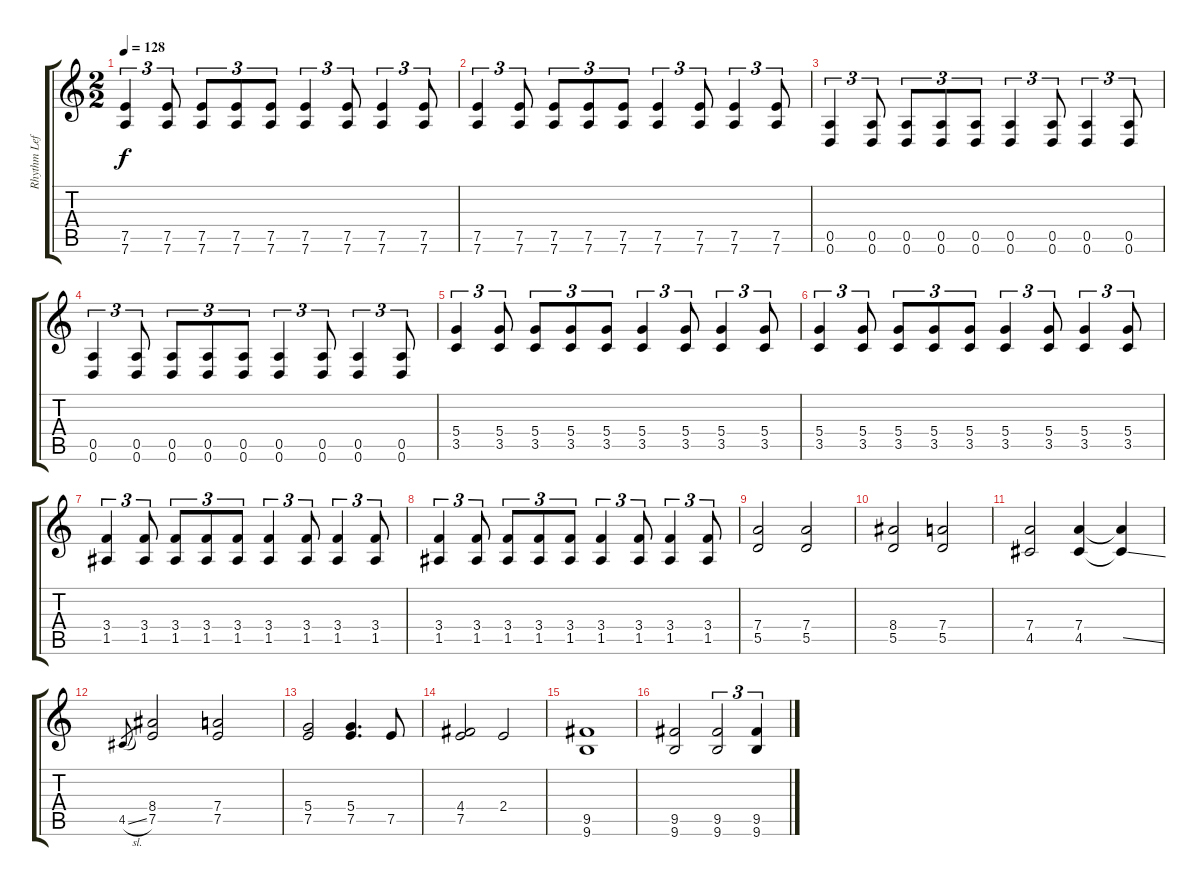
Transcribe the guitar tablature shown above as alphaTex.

\track ("Rhythm Left" "Rhythm Lef") {instrument overdrivenguitar}
\staff {score tabs}
\tuning (E4 B3 G3 D3 A2 D2) {hide}
\ts (2 2)
\tempo 128
\clef g2
\ks c
(7.5 7.6).4{tu (3 2) dy f} (7.5 7.6).8{tu (3 2)} (7.5 7.6).8{tu (3 2)} (7.5 7.6).8{tu (3 2)} (7.5 7.6).8{tu (3 2)} (7.5 7.6).4{tu (3 2)} (7.5 7.6).8{tu (3 2)} (7.5 7.6).4{tu (3 2)} (7.5 7.6).8{tu (3 2)} |
(7.5 7.6).4{tu (3 2)} (7.5 7.6).8{tu (3 2)} (7.5 7.6).8{tu (3 2)} (7.5 7.6).8{tu (3 2)} (7.5 7.6).8{tu (3 2)} (7.5 7.6).4{tu (3 2)} (7.5 7.6).8{tu (3 2)} (7.5 7.6).4{tu (3 2)} (7.5 7.6).8{tu (3 2)} |
(0.5 0.6).4{tu (3 2)} (0.5 0.6).8{tu (3 2)} (0.5 0.6).8{tu (3 2)} (0.5 0.6).8{tu (3 2)} (0.5 0.6).8{tu (3 2)} (0.5 0.6).4{tu (3 2)} (0.5 0.6).8{tu (3 2)} (0.5 0.6).4{tu (3 2)} (0.5 0.6).8{tu (3 2)} |
(0.5 0.6).4{tu (3 2)} (0.5 0.6).8{tu (3 2)} (0.5 0.6).8{tu (3 2)} (0.5 0.6).8{tu (3 2)} (0.5 0.6).8{tu (3 2)} (0.5 0.6).4{tu (3 2)} (0.5 0.6).8{tu (3 2)} (0.5 0.6).4{tu (3 2)} (0.5 0.6).8{tu (3 2)} |
(5.4 3.5).4{tu (3 2)} (5.4 3.5).8{tu (3 2)} (5.4 3.5).8{tu (3 2)} (5.4 3.5).8{tu (3 2)} (5.4 3.5).8{tu (3 2)} (5.4 3.5).4{tu (3 2)} (5.4 3.5).8{tu (3 2)} (5.4 3.5).4{tu (3 2)} (5.4 3.5).8{tu (3 2)} |
(5.4 3.5).4{tu (3 2)} (5.4 3.5).8{tu (3 2)} (5.4 3.5).8{tu (3 2)} (5.4 3.5).8{tu (3 2)} (5.4 3.5).8{tu (3 2)} (5.4 3.5).4{tu (3 2)} (5.4 3.5).8{tu (3 2)} (5.4 3.5).4{tu (3 2)} (5.4 3.5).8{tu (3 2)} |
(3.4 1.5).4{tu (3 2)} (3.4 1.5).8{tu (3 2)} (3.4 1.5).8{tu (3 2)} (3.4 1.5).8{tu (3 2)} (3.4 1.5).8{tu (3 2)} (3.4 1.5).4{tu (3 2)} (3.4 1.5).8{tu (3 2)} (3.4 1.5).4{tu (3 2)} (3.4 1.5).8{tu (3 2)} |
(3.4 1.5).4{tu (3 2)} (3.4 1.5).8{tu (3 2)} (3.4 1.5).8{tu (3 2)} (3.4 1.5).8{tu (3 2)} (3.4 1.5).8{tu (3 2)} (3.4 1.5).4{tu (3 2)} (3.4 1.5).8{tu (3 2)} (3.4 1.5).4{tu (3 2)} (3.4 1.5).8{tu (3 2)} |
(7.4 5.5).2 (7.4 5.5).2 |
(8.4 5.5).2 (7.4 5.5).2 |
(7.4 4.5).2 (7.4 4.5).4 (7.4{t} 4.5{ss t}).4 |
4.5{sl}.8{gr} (8.4 7.5).2 (7.4 7.5).2 |
(5.4 7.5).2 (5.4 7.5).4{d} 7.5.8 |
(4.4 7.5).2 2.4.2 |
(9.5 9.6).1 |
(9.5 9.6).2 (9.5 9.6).2{tu (3 2)} (9.5{ss} 9.6{ss}).4{tu (3 2)}
